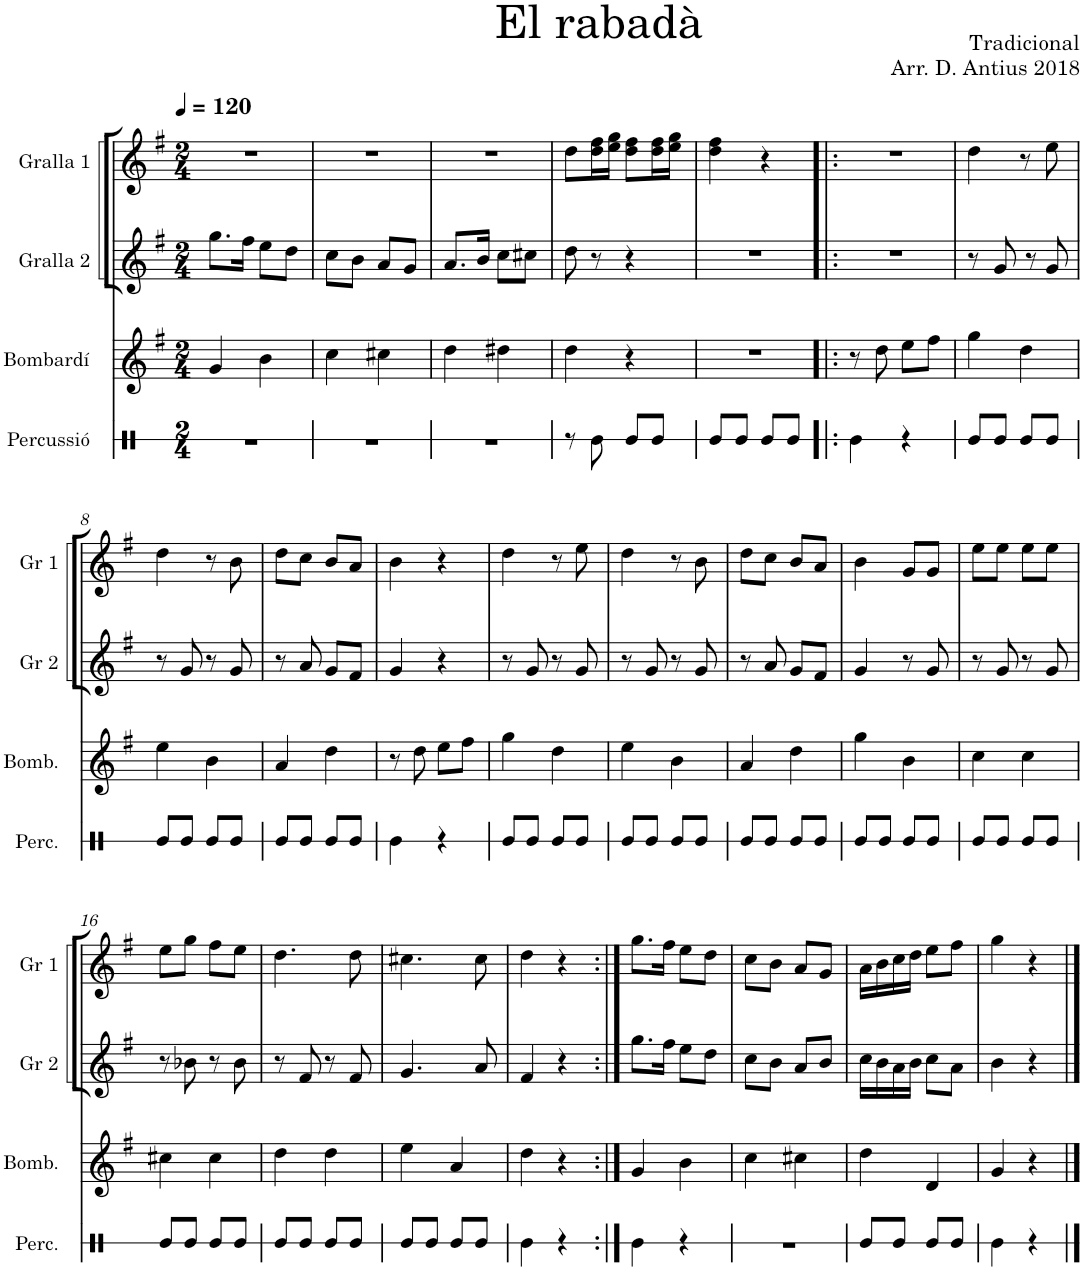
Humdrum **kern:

**kern	**kern	**kern	**kern
*part4	*part3	*part2	*part1
*staff4	*staff3	*staff2	*staff1
*I"Percussió	*I"Bombardí	*I"Gralla 2	*I"Gralla 1
*I'Perc.	*I'Bomb.	*I'Gr 2	*I'Gr 1
*stria1	*	*	*
*clefX	*clefG2	*clefG2	*clefG2
*	*Trd14c24	*	*
*k[]	*k[f#]	*k[f#]	*k[f#]
*M2/4	*M2/4	*M2/4	*M2/4
*MM120	*MM120	*MM120	*MM120
=1	=1	=1	=1
2r	4g/	8.gg\L	2r
.	.	16ff#\Jk	.
.	4b\	8ee\L	.
.	.	8dd\J	.
=2	=2	=2	=2
2r	4cc\	8cc\L	2r
.	.	8b\J	.
.	4cc#X\	8a/L	.
.	.	8g/J	.
=3	=3	=3	=3
2r	4dd\	8.a/L	2r
.	.	16b/Jk	.
.	4dd#X\	8cc\L	.
.	.	8cc#X\J	.
=4	=4	=4	=4
8r	4dd\	8dd\	8dd\L
8Re\	.	8r	16dd\ 16ff#\L
.	.	.	16ee\ 16gg\JJ
8Re/L	4r	4r	8dd\ 8ff#\L
8Re/J	.	.	16dd\ 16ff#\L
.	.	.	16ee\ 16gg\JJ
=5	=5	=5	=5
8Re/L	2r	2r	4dd\ 4ff#\
8Re/J	.	.	.
8Re/L	.	.	4r
8Re/J	.	.	.
=6!|:	=6!|:	=6!|:	=6!|:
4Re\	8r	2r	2r
.	8dd\	.	.
4r	8ee\L	.	.
.	8ff#\J	.	.
=7	=7	=7	=7
8Re/L	4gg\	8r	4dd\
8Re/J	.	8g/	.
8Re/L	4dd\	8r	8r
8Re/J	.	8g/	8ee\
!!LO:LB:g=z
=8	=8	=8	=8
8Re/L	4ee\	8r	4dd\
8Re/J	.	8g/	.
8Re/L	4b\	8r	8r
8Re/J	.	8g/	8b\
=9	=9	=9	=9
8Re/L	4a/	8r	8dd\L
8Re/J	.	8a/	8cc\J
8Re/L	4dd\	8g/L	8b/L
8Re/J	.	8f#/J	8a/J
=10	=10	=10	=10
4Re\	8r	4g/	4b\
.	8dd\	.	.
4r	8ee\L	4r	4r
.	8ff#\J	.	.
=11	=11	=11	=11
8Re/L	4gg\	8r	4dd\
8Re/J	.	8g/	.
8Re/L	4dd\	8r	8r
8Re/J	.	8g/	8ee\
=12	=12	=12	=12
8Re/L	4ee\	8r	4dd\
8Re/J	.	8g/	.
8Re/L	4b\	8r	8r
8Re/J	.	8g/	8b\
=13	=13	=13	=13
8Re/L	4a/	8r	8dd\L
8Re/J	.	8a/	8cc\J
8Re/L	4dd\	8g/L	8b/L
8Re/J	.	8f#/J	8a/J
=14	=14	=14	=14
8Re/L	4gg\	4g/	4b\
8Re/J	.	.	.
8Re/L	4b\	8r	8g/L
8Re/J	.	8g/	8g/J
=15	=15	=15	=15
8Re/L	4cc\	8r	8ee\L
8Re/J	.	8g/	8ee\J
8Re/L	4cc\	8r	8ee\L
8Re/J	.	8g/	8ee\J
!!LO:LB:g=z
=16	=16	=16	=16
8Re/L	4cc#X\	8r	8ee\L
8Re/J	.	8b-X\	8gg\J
8Re/L	4cc#\	8r	8ff#\L
8Re/J	.	8b-\	8ee\J
=17	=17	=17	=17
8Re/L	4dd\	8r	4.dd\
8Re/J	.	8f#/	.
8Re/L	4dd\	8r	.
8Re/J	.	8f#/	8dd\
=18	=18	=18	=18
8Re/L	4ee\	4.g/	4.cc#X\
8Re/J	.	.	.
8Re/L	4a/	.	.
8Re/J	.	8a/	8cc#\
=19	=19	=19	=19
4Re\	4dd\	4f#/	4dd\
4r	4r	4r	4r
=20:|!	=20:|!	=20:|!	=20:|!
4Re\	4g/	8.gg\L	8.gg\L
.	.	16ff#\Jk	16ff#\Jk
4r	4b\	8ee\L	8ee\L
.	.	8dd\J	8dd\J
=21	=21	=21	=21
2r	4cc\	8cc\L	8cc\L
.	.	8b\J	8b\J
.	4cc#X\	8a/L	8a/L
.	.	8b/J	8g/J
=22	=22	=22	=22
8Re/L	4dd\	16cc\LL	16a\LL
.	.	16b\	16b\
8Re/J	.	16a\	16cc\
.	.	16b\JJ	16dd\JJ
8Re/L	4d/	8cc\L	8ee\L
8Re/J	.	8a\J	8ff#\J
=23	=23	=23	=23
4Re\	4g/	4b\	4gg\
4r	4r	4r	4r
==	==	==	==
*-	*-	*-	*-
